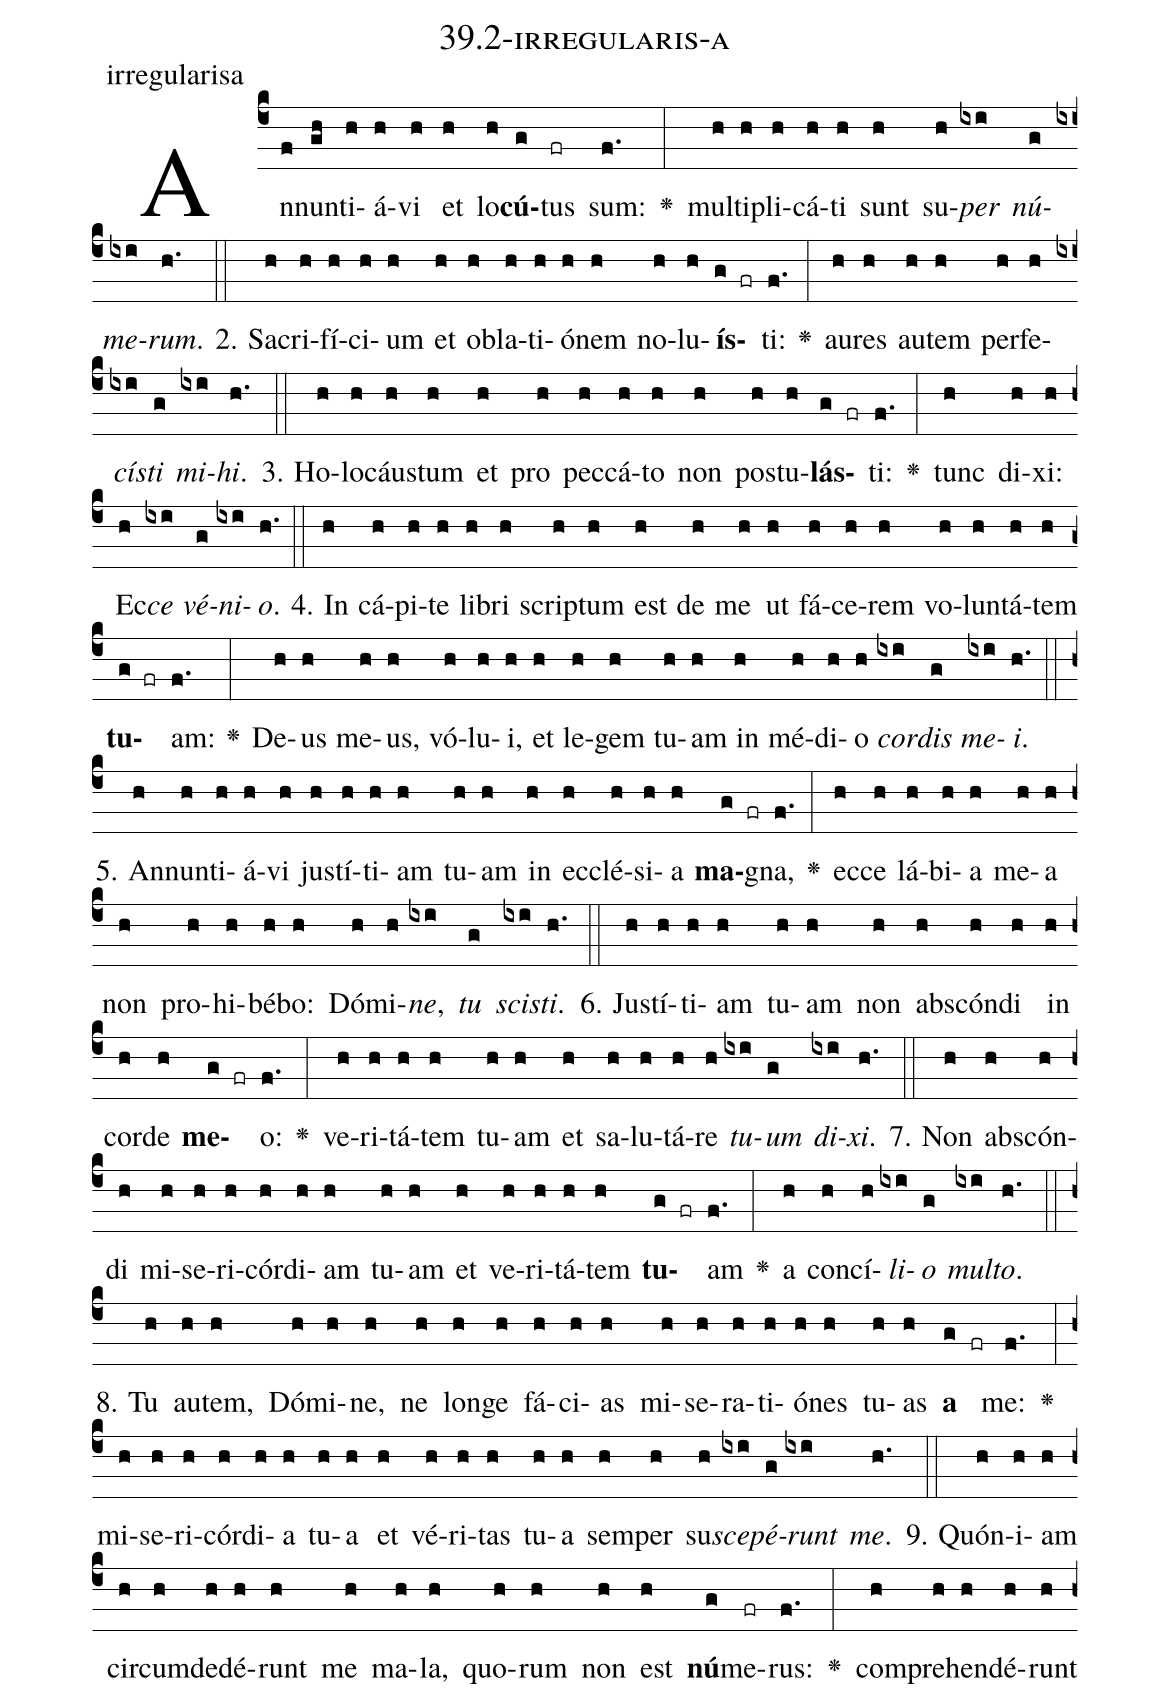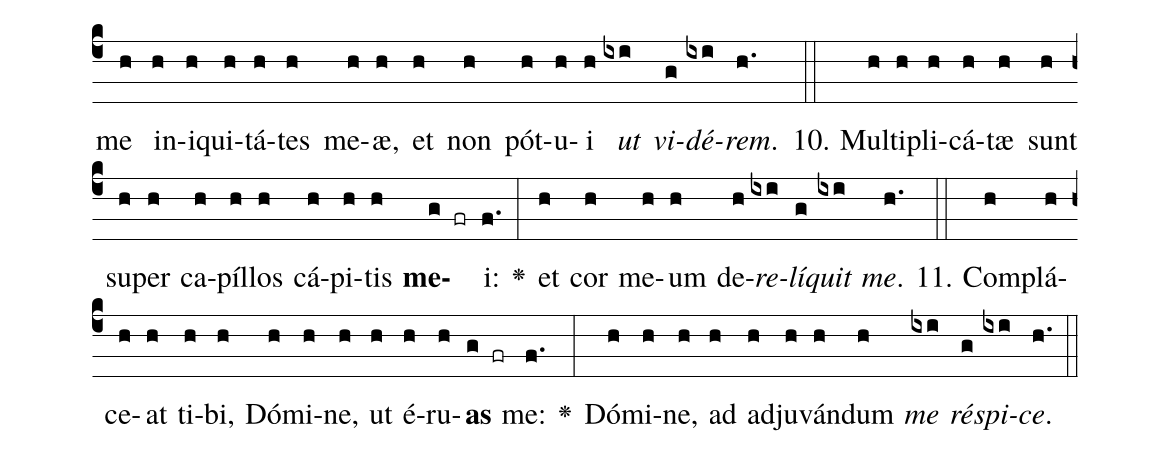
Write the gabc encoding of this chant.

name: 39.2-irregularis-a;
annotation: irregularisa;
%%
(c4)An(f)nun(gh)ti(h)á(h)vi(h) et(h) lo(h)<b>cú</b>(g)tus(fr) sum:(f.) <v>\greheightstar</v>(:) mul(h)ti(h)pli(h)cá(h)ti(h) sunt(h) su(h)<i>per</i>(ixi) <i>nú</i>(g)<i>me</i>(ixi)<i>rum</i>.(h.) (::)
2. Sa(h)cri(h)fí(h)ci(h)um(h) et(h) ob(h)la(h)ti(h)ó(h)nem(h) no(h)lu(h)<b>ís</b>(g fr)ti:(f.) <v>\greheightstar</v>(:) au(h)res(h) au(h)tem(h) per(h)fe(h)<i>cís</i>(ixi)<i>ti</i>(g) <i>mi</i>(ixi)<i>hi</i>.(h.) (::)
3. Ho(h)lo(h)cáus(h)tum(h) et(h) pro(h) pec(h)cá(h)to(h) non(h) pos(h)tu(h)<b>lás</b>(g fr)ti:(f.) <v>\greheightstar</v>(:) tunc(h) di(h)xi:(h) Ec(h)<i>ce</i>(ixi) <i>vé</i>(g)<i>ni</i>(ixi)<i>o</i>.(h.) (::)
4. In(h) cá(h)pi(h)te(h) li(h)bri(h) scrip(h)tum(h) est(h) de(h) me(h) ut(h) fá(h)ce(h)rem(h) vo(h)lun(h)tá(h)tem(h) <b>tu</b>(g fr)am:(f.) <v>\greheightstar</v>(:) De(h)us(h) me(h)us,(h) vó(h)lu(h)i,(h) et(h) le(h)gem(h) tu(h)am(h) in(h) mé(h)di(h)o(h) <i>cor</i>(ixi)<i>dis</i>(g) <i>me</i>(ixi)<i>i</i>.(h.) (::)
5. An(h)nun(h)ti(h)á(h)vi(h) jus(h)tí(h)ti(h)am(h) tu(h)am(h) in(h) ec(h)clé(h)si(h)a(h) <b>ma</b>(g fr)gna,(f.) <v>\greheightstar</v>(:) ec(h)ce(h) lá(h)bi(h)a(h) me(h)a(h) non(h) pro(h)hi(h)bé(h)bo:(h) Dó(h)mi(h)<i>ne</i>,(ixi) <i>tu</i>(g) <i>scis</i>(ixi)<i>ti</i>.(h.) (::)
6. Jus(h)tí(h)ti(h)am(h) tu(h)am(h) non(h) abs(h)cón(h)di(h) in(h) cor(h)de(h) <b>me</b>(g fr)o:(f.) <v>\greheightstar</v>(:) ve(h)ri(h)tá(h)tem(h) tu(h)am(h) et(h) sa(h)lu(h)tá(h)re(h) <i>tu</i>(ixi)<i>um</i>(g) <i>di</i>(ixi)<i>xi</i>.(h.) (::)
7. Non(h) abs(h)cón(h)di(h) mi(h)se(h)ri(h)cór(h)di(h)am(h) tu(h)am(h) et(h) ve(h)ri(h)tá(h)tem(h) <b>tu</b>(g fr)am(f.) <v>\greheightstar</v>(:) a(h) con(h)cí(h)<i>li</i>(ixi)<i>o</i>(g) <i>mul</i>(ixi)<i>to</i>.(h.) (::)
8. Tu(h) au(h)tem,(h) Dó(h)mi(h)ne,(h) ne(h) lon(h)ge(h) fá(h)ci(h)as(h) mi(h)se(h)ra(h)ti(h)ó(h)nes(h) tu(h)as(h) <b>a</b>(g fr) me:(f.) <v>\greheightstar</v>(:) mi(h)se(h)ri(h)cór(h)di(h)a(h) tu(h)a(h) et(h) vé(h)ri(h)tas(h) tu(h)a(h) sem(h)per(h) su(h)<i>sce</i>(ixi)<i>pé</i>(g)<i>runt</i>(ixi) <i>me</i>.(h.) (::)
9. Quón(h)i(h)am(h) cir(h)cum(h)de(h)dé(h)runt(h) me(h) ma(h)la,(h) quo(h)rum(h) non(h) est(h) <b>nú</b>(g)me(fr)rus:(f.) <v>\greheightstar</v>(:) com(h)pre(h)hen(h)dé(h)runt(h) me(h) in(h)i(h)qui(h)tá(h)tes(h) me(h)æ,(h) et(h) non(h) pót(h)u(h)i(h) <i>ut</i>(ixi) <i>vi</i>(g)<i>dé</i>(ixi)<i>rem</i>.(h.) (::)
10. Mul(h)ti(h)pli(h)cá(h)tæ(h) sunt(h) su(h)per(h) ca(h)píl(h)los(h) cá(h)pi(h)tis(h) <b>me</b>(g fr)i:(f.) <v>\greheightstar</v>(:) et(h) cor(h) me(h)um(h) de(h)<i>re</i>(ixi)<i>lí</i>(g)<i>quit</i>(ixi) <i>me</i>.(h.) (::)
11. Com(h)plá(h)ce(h)at(h) ti(h)bi,(h) Dó(h)mi(h)ne,(h) ut(h) é(h)ru(h)<b>as</b>(g fr) me:(f.) <v>\greheightstar</v>(:) Dó(h)mi(h)ne,(h) ad(h) ad(h)ju(h)ván(h)dum(h) <i>me</i>(ixi) <i>ré</i>(g)<i>spi</i>(ixi)<i>ce</i>.(h.) (::)
